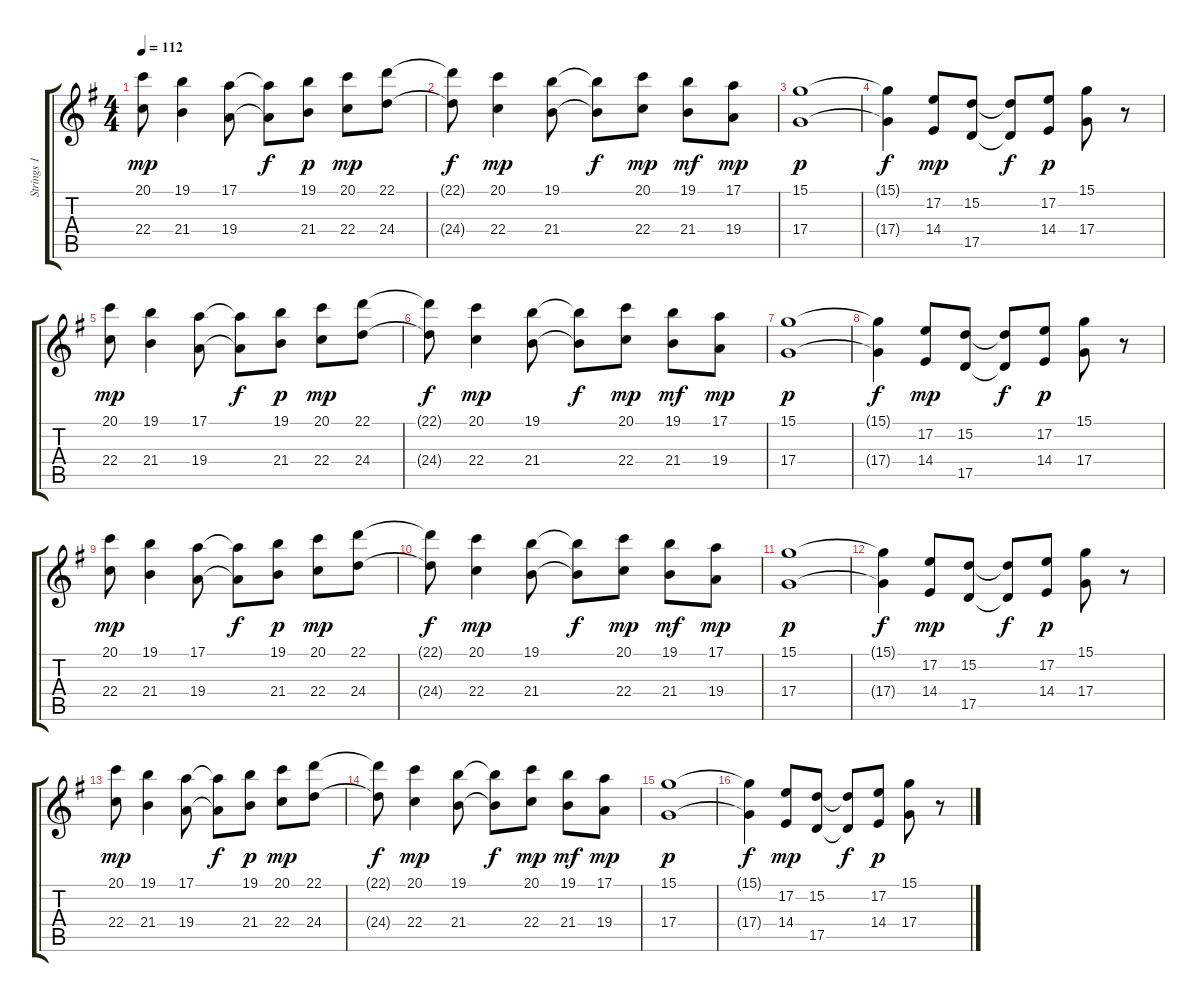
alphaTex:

\track ("Strings 1" "Strings 1") {instrument stringensemble1}
\staff {score tabs}
\tuning (E4 B3 G3 D3 A2 E2) {hide}
\ts (4 4)
\tempo 112
\clef g2
\ks g
(20.1 22.4).8{dy mp} (19.1 21.4).4 (17.1 19.4).8 (17.1{t} 19.4{t}).8{dy f} (19.1 21.4).8{dy p} (20.1 22.4).8{dy mp} (22.1 24.4).8 |
(22.1{t} 24.4{t}).8{dy f} (20.1 22.4).4{dy mp} (19.1 21.4).8 (19.1{t} 21.4{t}).8{dy f} (20.1 22.4).8{dy mp} (19.1 21.4).8{dy mf} (17.1 19.4).8{dy mp} |
(15.1 17.4).1{dy p} |
(15.1{t} 17.4{t}).4{dy f} (17.2 14.4).8{dy mp} (15.2 17.5).8 (15.2{t} 17.5{t}).8{dy f} (17.2 14.4).8{dy p} (15.1 17.4).8 r.8 |
(20.1 22.4).8{dy mp} (19.1 21.4).4 (17.1 19.4).8 (17.1{t} 19.4{t}).8{dy f} (19.1 21.4).8{dy p} (20.1 22.4).8{dy mp} (22.1 24.4).8 |
(22.1{t} 24.4{t}).8{dy f} (20.1 22.4).4{dy mp} (19.1 21.4).8 (19.1{t} 21.4{t}).8{dy f} (20.1 22.4).8{dy mp} (19.1 21.4).8{dy mf} (17.1 19.4).8{dy mp} |
(15.1 17.4).1{dy p} |
(15.1{t} 17.4{t}).4{dy f} (17.2 14.4).8{dy mp} (15.2 17.5).8 (15.2{t} 17.5{t}).8{dy f} (17.2 14.4).8{dy p} (15.1 17.4).8 r.8 |
(20.1 22.4).8{dy mp} (19.1 21.4).4 (17.1 19.4).8 (17.1{t} 19.4{t}).8{dy f} (19.1 21.4).8{dy p} (20.1 22.4).8{dy mp} (22.1 24.4).8 |
(22.1{t} 24.4{t}).8{dy f} (20.1 22.4).4{dy mp} (19.1 21.4).8 (19.1{t} 21.4{t}).8{dy f} (20.1 22.4).8{dy mp} (19.1 21.4).8{dy mf} (17.1 19.4).8{dy mp} |
(15.1 17.4).1{dy p} |
(15.1{t} 17.4{t}).4{dy f} (17.2 14.4).8{dy mp} (15.2 17.5).8 (15.2{t} 17.5{t}).8{dy f} (17.2 14.4).8{dy p} (15.1 17.4).8 r.8 |
(20.1 22.4).8{dy mp} (19.1 21.4).4 (17.1 19.4).8 (17.1{t} 19.4{t}).8{dy f} (19.1 21.4).8{dy p} (20.1 22.4).8{dy mp} (22.1 24.4).8 |
(22.1{t} 24.4{t}).8{dy f} (20.1 22.4).4{dy mp} (19.1 21.4).8 (19.1{t} 21.4{t}).8{dy f} (20.1 22.4).8{dy mp} (19.1 21.4).8{dy mf} (17.1 19.4).8{dy mp} |
(15.1 17.4).1{dy p} |
(15.1{t} 17.4{t}).4{dy f} (17.2 14.4).8{dy mp} (15.2 17.5).8 (15.2{t} 17.5{t}).8{dy f} (17.2 14.4).8{dy p} (15.1 17.4).8 r.8
